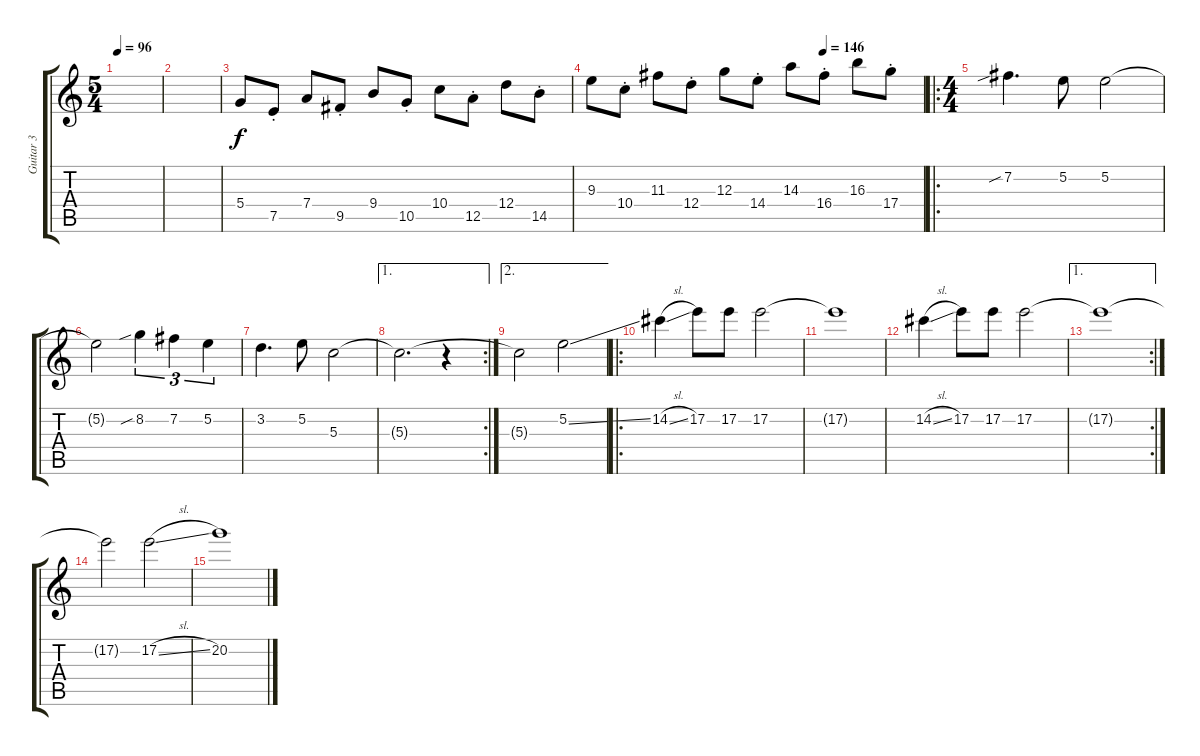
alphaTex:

\track ("Guitar 3" "Guitar 3") {instrument overdrivenguitar}
\staff {score tabs}
\tuning (E4 B3 G3 D3 A2 E2) {hide}
\ts (5 4)
\tempo 96
\clef g2
\ks c
|
|
5.4.8 7.5{st}.8 7.4.8 9.5{st}.8 9.4.8 10.5{st}.8 10.4.8 12.5{st}.8 12.4.8 14.5{st}.8 |
\tempo (146 0.7)
9.3.8 10.4{st}.8 11.3.8 12.4{st}.8 12.3.8 14.4{st}.8 14.3.8 16.4{st}.8 16.3.8 17.4{st}.8 |
\ro
\ts (4 4)
7.2{sib}.4{d} 5.2.8 5.2.2 |
5.2{t}.2 8.2{sib}.4{tu (3 2)} 7.2.4{tu (3 2)} 5.2.4{tu (3 2)} |
3.2.4{d} 5.2.8 5.3.2 |
\ae 1
\rc 2
5.3{t}.2{d} r.4 |
\ae 2
5.3{t}.2 5.2{ss}.2 |
\ro
14.2{sl}.4 17.2.8 17.2.8 17.2.2 |
17.2{t}.1 |
14.2{sl}.4 17.2.8 17.2.8 17.2.2 |
\ae 1
\rc 2
17.2{t}.1 |
17.2{t}.2 17.2{sl}.2 |
20.2.1
